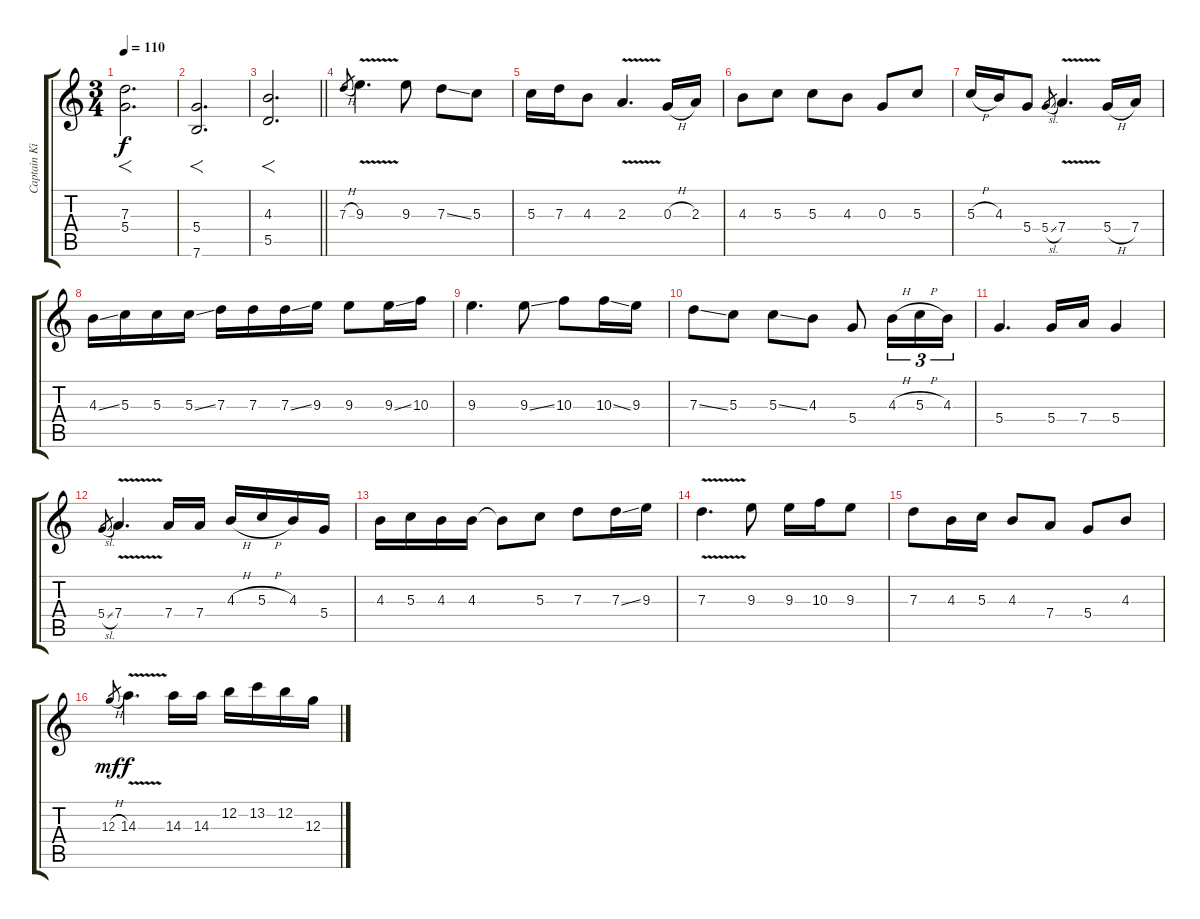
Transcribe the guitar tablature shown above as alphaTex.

\track ("Captain Kirk" "Captain Ki") {instrument distortionguitar}
\staff {score tabs}
\tuning (E4 B3 G3 D3 A2 E2) {hide}
\ts (3 4)
\tempo 110
\clef g2
\ks c
(7.3 5.4).2{f d dy f} |
(5.4 7.6).2{f d} |
\barLineRight lightlight
(4.3 5.5).2{f d} |
7.3{h}.8{gr} 9.3{v}.4{d} 9.3.8 7.3{ss}.8 5.3.8 |
5.3.16 7.3.16 4.3.8 2.3{v}.4{d} 0.3{h}.16 2.3.16 |
4.3.8 5.3.8 5.3.8 4.3.8 0.3.8 5.3.8 |
5.3{h}.16 4.3.16 5.4.8 5.4{sl}.8{gr} 7.4{v}.4{d} 5.4{h}.16 7.4.16 |
4.3{ss}.16 5.3.16 5.3.16 5.3{ss}.16 7.3.16 7.3.16 7.3{ss}.16 9.3.16 9.3.8 9.3{ss}.16 10.3.16 |
9.3.4{d} 9.3{ss}.8 10.3.8 10.3{ss}.16 9.3.16 |
7.3{ss}.8 5.3.8 5.3{ss}.8 4.3.8 5.4.8 4.3{h}.16{tu (3 2)} 5.3{h}.16{tu (3 2)} 4.3.16{tu (3 2)} |
5.4.4{d} 5.4.16 7.4.16 5.4.4 |
5.4{sl}.8{gr} 7.4{v}.4{d} 7.4.16 7.4.16 4.3{h}.16 5.3{h}.16 4.3.16 5.4.16 |
4.3.16 5.3.16 4.3.16 4.3.16 4.3{t}.8 5.3.8 7.3.8 7.3{ss}.16 9.3.16 |
7.3{v}.4{d} 9.3.8 9.3.16 10.3.16 9.3.8 |
7.3.8 4.3.16 5.3.16 4.3.8 7.4.8 5.4.8 4.3.8 |
12.3{h}.8{gr dy mf} 14.3{v}.4{d dy f} 14.3.16 14.3.16 12.2.16 13.2.16 12.2.16 12.3.16
